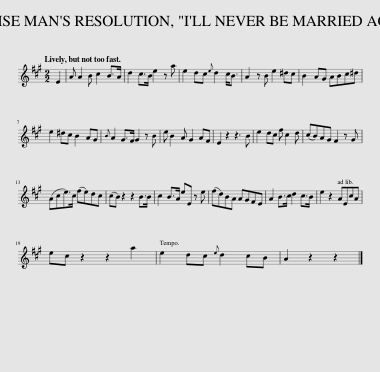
X:1
L:1/8
Q:1/4=120
M:2/2
I:linebreak $
K:A
V:1 treble
V:1
 E2 | A A2 B c2 B>A | d2 c>B e2 z a | e2 dc{e} d2 c<B | A2 z B e2 ^dc | %5
 B2 AG ABc^d |$ e2 ^dc B2 AG |{B} A2 G>F G2 z B | e B2 A G2 AF | E2 z2 z3 B | %10
 e2 dc f c2 d | (cB)AG F2 z G |$ (Ace>)c (fe)dc | (cB) z2 z2 B>B | c2 B>A eE z e | %15
 (fd)BA AGFE | A2 B>c d2 c>B | e2 z2 AEcA |$ ec z2 z2 a2 | e2 dc{e} d2 cB | %20
 A2 z2 z2 |] %21
